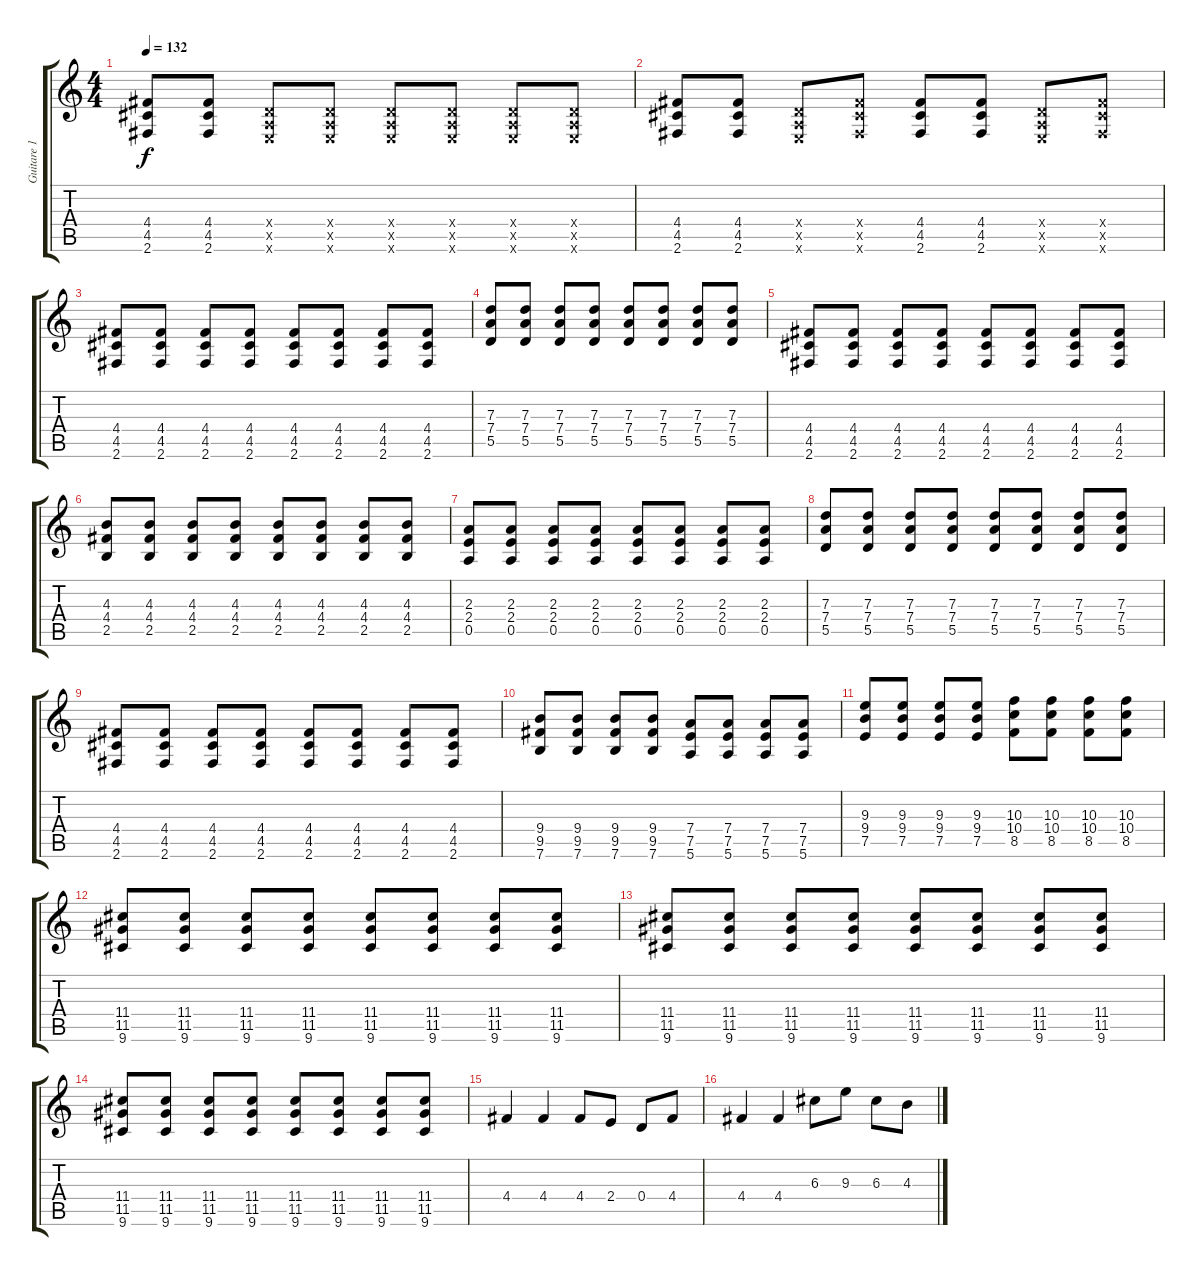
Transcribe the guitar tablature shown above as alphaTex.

\track ("Guitare 1" "Guitare 1") {instrument distortionguitar}
\staff {score tabs}
\tuning (E4 B3 G3 D3 A2 E2) {hide}
\ts (4 4)
\tempo 132
\clef g2
\ks c
(4.4 4.5 2.6).8{dy f} (4.4 4.5 2.6).8 (0.4{x} 0.5{x} 0.6{x}).8 (0.4{x} 0.5{x} 0.6{x}).8 (0.4{x} 0.5{x} 0.6{x}).8 (0.4{x} 0.5{x} 0.6{x}).8 (0.4{x} 0.5{x} 0.6{x}).8 (0.4{x} 0.5{x} 0.6{x}).8 |
(4.4 4.5 2.6).8 (4.4 4.5 2.6).8 (0.4{x} 0.5{x} 0.6{x}).8 (4.4{x} 4.5{x} 2.6{x}).8 (4.4 4.5 2.6).8 (4.4 4.5 2.6).8 (0.4{x} 0.5{x} 0.6{x}).8 (4.4{x} 4.5{x} 2.6{x}).8 |
(4.4 4.5 2.6).8 (4.4 4.5 2.6).8 (4.4 4.5 2.6).8 (4.4 4.5 2.6).8 (4.4 4.5 2.6).8 (4.4 4.5 2.6).8 (4.4 4.5 2.6).8 (4.4 4.5 2.6).8 |
(7.3 7.4 5.5).8 (7.3 7.4 5.5).8 (7.3 7.4 5.5).8 (7.3 7.4 5.5).8 (7.3 7.4 5.5).8 (7.3 7.4 5.5).8 (7.3 7.4 5.5).8 (7.3 7.4 5.5).8 |
(4.4 4.5 2.6).8 (4.4 4.5 2.6).8 (4.4 4.5 2.6).8 (4.4 4.5 2.6).8 (4.4 4.5 2.6).8 (4.4 4.5 2.6).8 (4.4 4.5 2.6).8 (4.4 4.5 2.6).8 |
(4.3 4.4 2.5).8 (4.3 4.4 2.5).8 (4.3 4.4 2.5).8 (4.3 4.4 2.5).8 (4.3 4.4 2.5).8 (4.3 4.4 2.5).8 (4.3 4.4 2.5).8 (4.3 4.4 2.5).8 |
(2.3 2.4 0.5).8 (2.3 2.4 0.5).8 (2.3 2.4 0.5).8 (2.3 2.4 0.5).8 (2.3 2.4 0.5).8 (2.3 2.4 0.5).8 (2.3 2.4 0.5).8 (2.3 2.4 0.5).8 |
(7.3 7.4 5.5).8 (7.3 7.4 5.5).8 (7.3 7.4 5.5).8 (7.3 7.4 5.5).8 (7.3 7.4 5.5).8 (7.3 7.4 5.5).8 (7.3 7.4 5.5).8 (7.3 7.4 5.5).8 |
(4.4 4.5 2.6).8 (4.4 4.5 2.6).8 (4.4 4.5 2.6).8 (4.4 4.5 2.6).8 (4.4 4.5 2.6).8 (4.4 4.5 2.6).8 (4.4 4.5 2.6).8 (4.4 4.5 2.6).8 |
(9.4 9.5 7.6).8 (9.4 9.5 7.6).8 (9.4 9.5 7.6).8 (9.4 9.5 7.6).8 (7.4 7.5 5.6).8 (7.4 7.5 5.6).8 (7.4 7.5 5.6).8 (7.4 7.5 5.6).8 |
(9.3 9.4 7.5).8 (9.3 9.4 7.5).8 (9.3 9.4 7.5).8 (9.3 9.4 7.5).8 (10.3 10.4 8.5).8 (10.3 10.4 8.5).8 (10.3 10.4 8.5).8 (10.3 10.4 8.5).8 |
(11.4 11.5 9.6).8 (11.4 11.5 9.6).8 (11.4 11.5 9.6).8 (11.4 11.5 9.6).8 (11.4 11.5 9.6).8 (11.4 11.5 9.6).8 (11.4 11.5 9.6).8 (11.4 11.5 9.6).8 |
(11.4 11.5 9.6).8 (11.4 11.5 9.6).8 (11.4 11.5 9.6).8 (11.4 11.5 9.6).8 (11.4 11.5 9.6).8 (11.4 11.5 9.6).8 (11.4 11.5 9.6).8 (11.4 11.5 9.6).8 |
(11.4 11.5 9.6).8 (11.4 11.5 9.6).8 (11.4 11.5 9.6).8 (11.4 11.5 9.6).8 (11.4 11.5 9.6).8 (11.4 11.5 9.6).8 (11.4 11.5 9.6).8 (11.4 11.5 9.6).8 |
4.4.4 4.4.4 4.4.8 2.4.8 0.4.8 4.4.8 |
4.4.4 4.4.4 6.3.8 9.3.8 6.3.8 4.3.8
